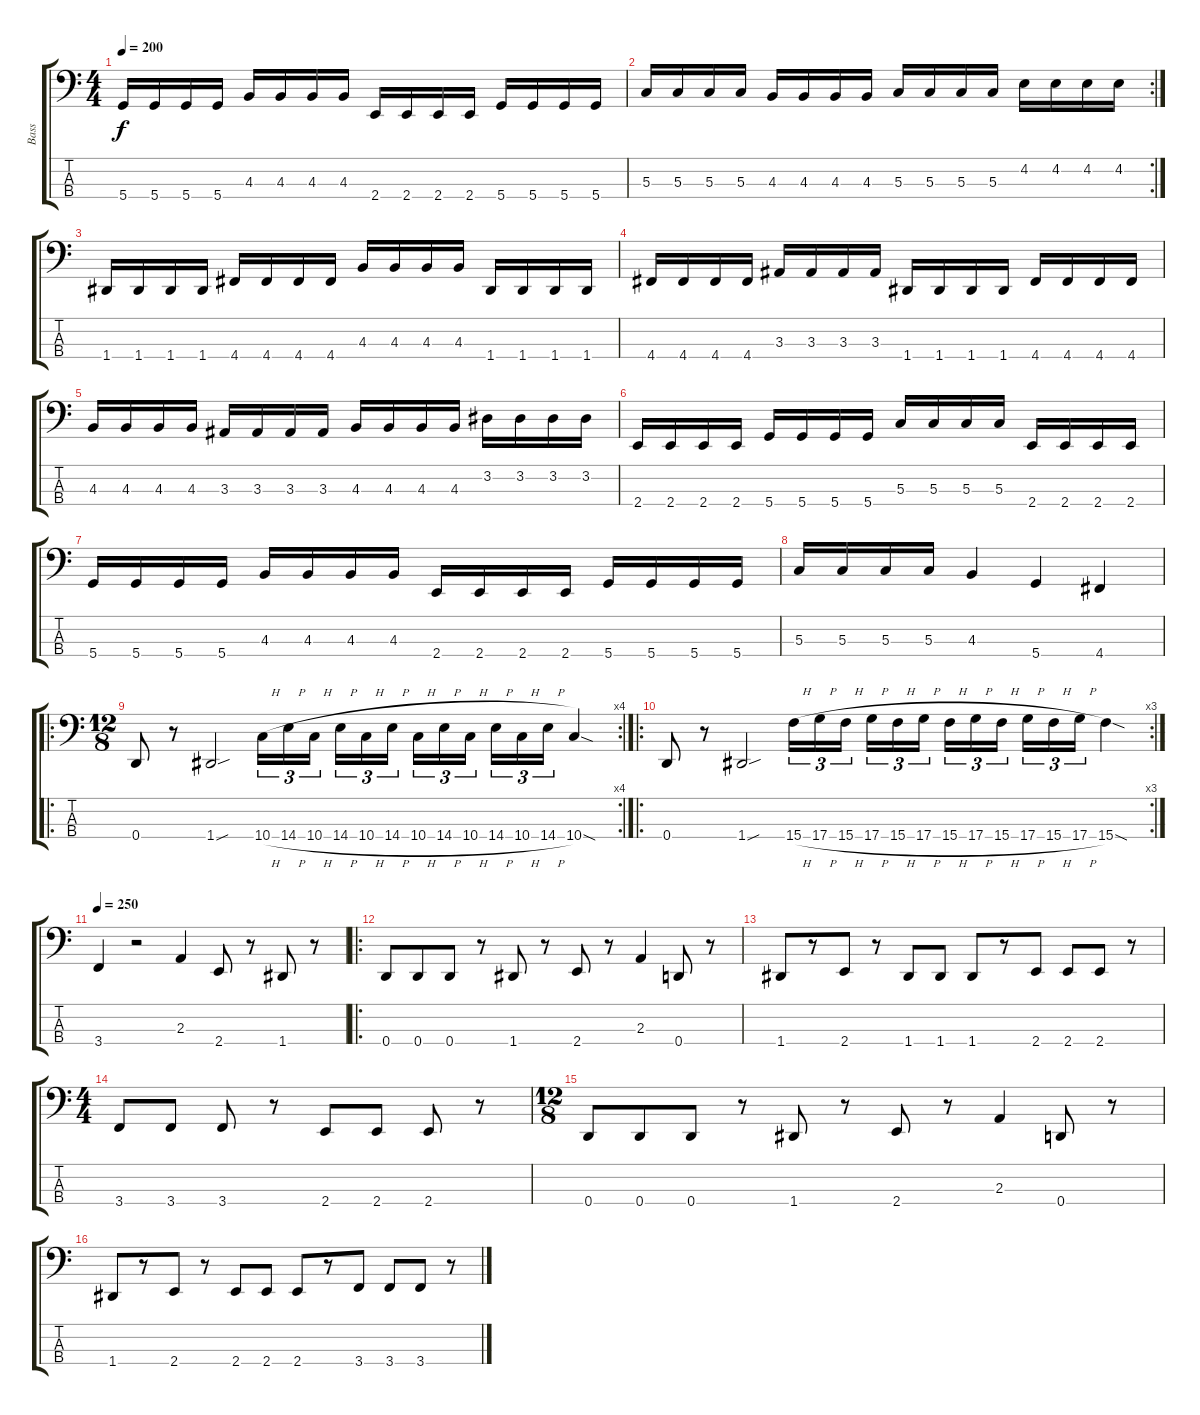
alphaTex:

\track ("Bass" "Bass") {instrument electricbassfinger}
\staff {score tabs}
\tuning (F2 C2 G1 D1) {hide}
\ts (4 4)
\tempo 200
\clef f4
\ks c
5.4.16{dy f} 5.4.16 5.4.16 5.4.16 4.3.16 4.3.16 4.3.16 4.3.16 2.4.16 2.4.16 2.4.16 2.4.16 5.4.16 5.4.16 5.4.16 5.4.16 |
\rc 2
5.3.16 5.3.16 5.3.16 5.3.16 4.3.16 4.3.16 4.3.16 4.3.16 5.3.16 5.3.16 5.3.16 5.3.16 4.2.16 4.2.16 4.2.16 4.2.16 |
1.4.16 1.4.16 1.4.16 1.4.16 4.4.16 4.4.16 4.4.16 4.4.16 4.3.16 4.3.16 4.3.16 4.3.16 1.4.16 1.4.16 1.4.16 1.4.16 |
4.4.16 4.4.16 4.4.16 4.4.16 3.3.16 3.3.16 3.3.16 3.3.16 1.4.16 1.4.16 1.4.16 1.4.16 4.4.16 4.4.16 4.4.16 4.4.16 |
4.3.16 4.3.16 4.3.16 4.3.16 3.3.16 3.3.16 3.3.16 3.3.16 4.3.16 4.3.16 4.3.16 4.3.16 3.2.16 3.2.16 3.2.16 3.2.16 |
2.4.16 2.4.16 2.4.16 2.4.16 5.4.16 5.4.16 5.4.16 5.4.16 5.3.16 5.3.16 5.3.16 5.3.16 2.4.16 2.4.16 2.4.16 2.4.16 |
5.4.16 5.4.16 5.4.16 5.4.16 4.3.16 4.3.16 4.3.16 4.3.16 2.4.16 2.4.16 2.4.16 2.4.16 5.4.16 5.4.16 5.4.16 5.4.16 |
5.3.16 5.3.16 5.3.16 5.3.16 4.3.4 5.4.4 4.4.4 |
\ro
\rc 4
\ts (12 8)
0.4.8 r.8 1.4{sou}.2 10.4{h}.16{tu (3 2)} 14.4{h}.16{tu (3 2)} 10.4{h}.16{tu (3 2)} 14.4{h}.16{tu (3 2)} 10.4{h}.16{tu (3 2)} 14.4{h}.16{tu (3 2)} 10.4{h}.16{tu (3 2)} 14.4{h}.16{tu (3 2)} 10.4{h}.16{tu (3 2)} 14.4{h}.16{tu (3 2)} 10.4{h}.16{tu (3 2)} 14.4{h}.16{tu (3 2)} 10.4{sod}.4 |
\ro
\rc 3
0.4.8 r.8 1.4{sou}.2 15.4{h}.16{tu (3 2)} 17.4{h}.16{tu (3 2)} 15.4{h}.16{tu (3 2)} 17.4{h}.16{tu (3 2)} 15.4{h}.16{tu (3 2)} 17.4{h}.16{tu (3 2)} 15.4{h}.16{tu (3 2)} 17.4{h}.16{tu (3 2)} 15.4{h}.16{tu (3 2)} 17.4{h}.16{tu (3 2)} 15.4{h}.16{tu (3 2)} 17.4{h}.16{tu (3 2)} 15.4{sod}.4 |
\tempo 250
3.4.4 r.2 2.3.4 2.4.8 r.8 1.4.8 r.8 |
\ro
0.4.8 0.4.8 0.4.8 r.8 1.4.8 r.8 2.4.8 r.8 2.3.4 0.4.8 r.8 |
1.4.8 r.8 2.4.8 r.8 1.4.8 1.4.8 1.4.8 r.8 2.4.8 2.4.8 2.4.8 r.8 |
\ts (4 4)
3.4.8 3.4.8 3.4.8 r.8 2.4.8 2.4.8 2.4.8 r.8 |
\ts (12 8)
0.4.8 0.4.8 0.4.8 r.8 1.4.8 r.8 2.4.8 r.8 2.3.4 0.4.8 r.8 |
1.4.8 r.8 2.4.8 r.8 2.4.8 2.4.8 2.4.8 r.8 3.4.8 3.4.8 3.4.8 r.8
